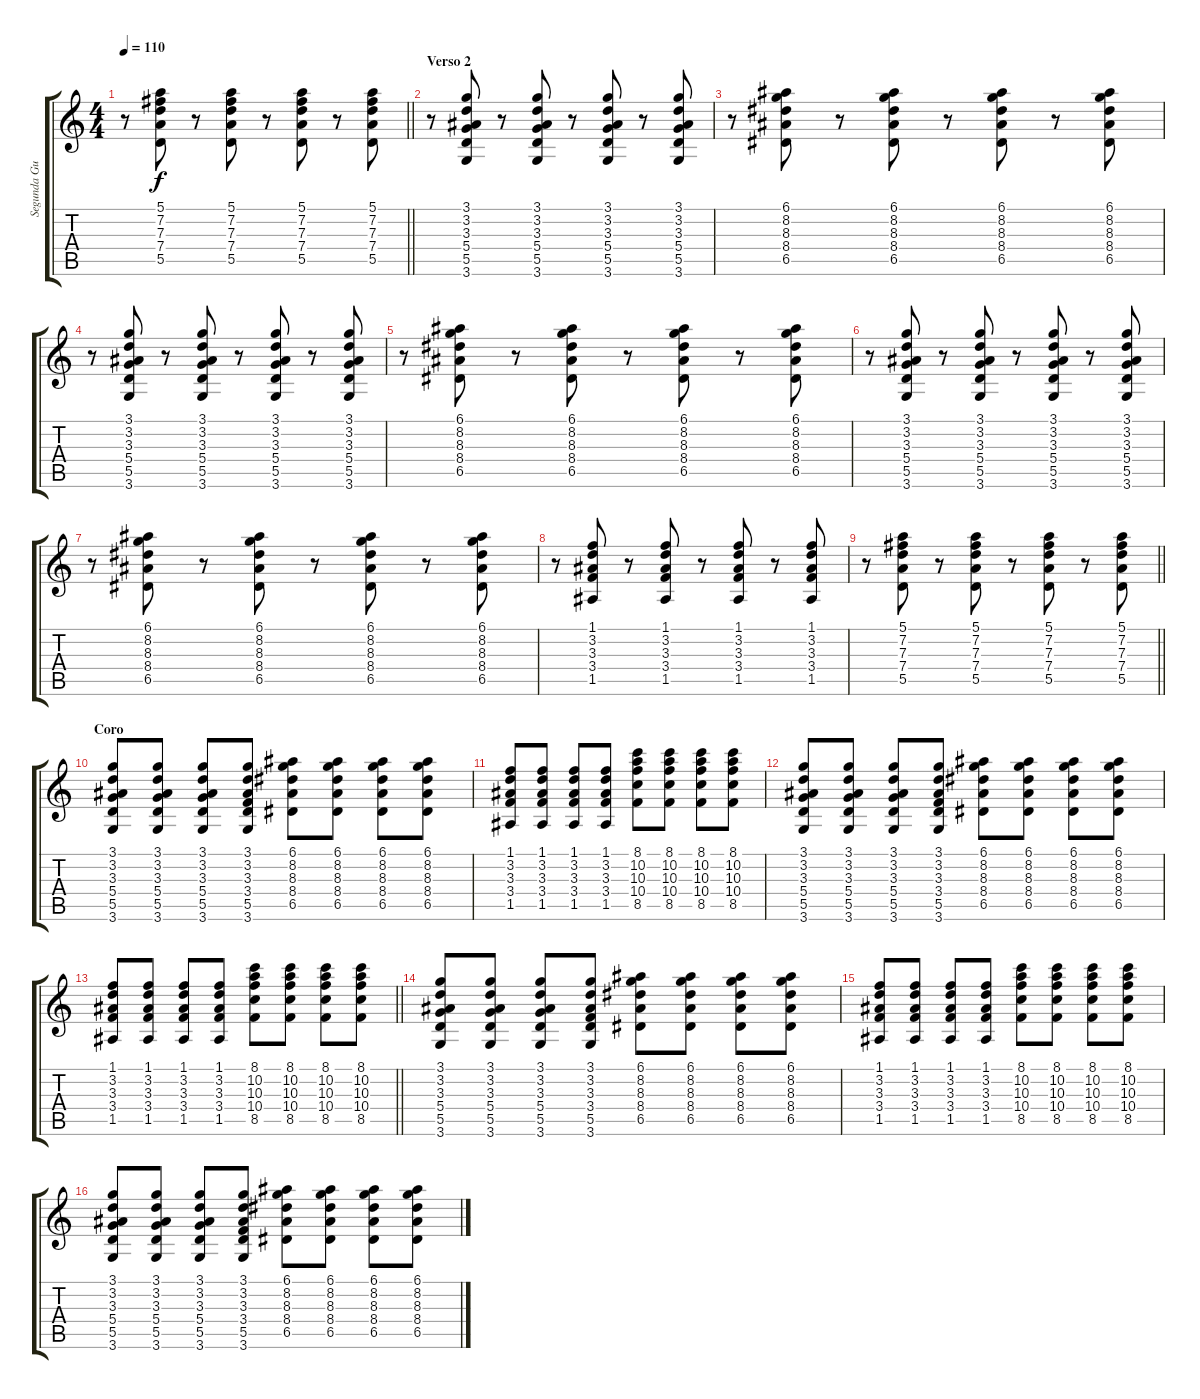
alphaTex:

\track ("Segunda Guitarra" "Segunda Gu") {instrument acousticguitarsteel}
\staff {score tabs}
\tuning (E4 B3 G3 D3 A2 E2) {hide}
\ts (4 4)
\tempo 110
\clef g2
\barLineRight lightlight
\ks c
r.8{dy f} (5.1 7.2 7.3 7.4 5.5).8 r.8 (5.1 7.2 7.3 7.4 5.5).8 r.8 (5.1 7.2 7.3 7.4 5.5).8 r.8 (5.1 7.2 7.3 7.4 5.5).8 |
\section ("" "Verso 2")
r.8 (3.1 3.2 3.3 5.4 5.5 3.6).8 r.8 (3.1 3.2 3.3 5.4 5.5 3.6).8 r.8 (3.1 3.2 3.3 5.4 5.5 3.6).8 r.8 (3.1 3.2 3.3 5.4 5.5 3.6).8 |
r.8 (6.1 8.2 8.3 8.4 6.5).8 r.8 (6.1 8.2 8.3 8.4 6.5).8 r.8 (6.1 8.2 8.3 8.4 6.5).8 r.8 (6.1 8.2 8.3 8.4 6.5).8 |
r.8 (3.1 3.2 3.3 5.4 5.5 3.6).8 r.8 (3.1 3.2 3.3 5.4 5.5 3.6).8 r.8 (3.1 3.2 3.3 5.4 5.5 3.6).8 r.8 (3.1 3.2 3.3 5.4 5.5 3.6).8 |
r.8 (6.1 8.2 8.3 8.4 6.5).8 r.8 (6.1 8.2 8.3 8.4 6.5).8 r.8 (6.1 8.2 8.3 8.4 6.5).8 r.8 (6.1 8.2 8.3 8.4 6.5).8 |
r.8 (3.1 3.2 3.3 5.4 5.5 3.6).8 r.8 (3.1 3.2 3.3 5.4 5.5 3.6).8 r.8 (3.1 3.2 3.3 5.4 5.5 3.6).8 r.8 (3.1 3.2 3.3 5.4 5.5 3.6).8 |
r.8 (6.1 8.2 8.3 8.4 6.5).8 r.8 (6.1 8.2 8.3 8.4 6.5).8 r.8 (6.1 8.2 8.3 8.4 6.5).8 r.8 (6.1 8.2 8.3 8.4 6.5).8 |
r.8 (1.1 3.2 3.3 3.4 1.5).8 r.8 (1.1 3.2 3.3 3.4 1.5).8 r.8 (1.1 3.2 3.3 3.4 1.5).8 r.8 (1.1 3.2 3.3 3.4 1.5).8 |
\barLineRight lightlight
r.8 (5.1 7.2 7.3 7.4 5.5).8 r.8 (5.1 7.2 7.3 7.4 5.5).8 r.8 (5.1 7.2 7.3 7.4 5.5).8 r.8 (5.1 7.2 7.3 7.4 5.5).8 |
\section ("" "Coro")
(3.1 3.2 3.3 5.4 5.5 3.6).8 (3.1 3.2 3.3 5.4 5.5 3.6).8 (3.1 3.2 3.3 5.4 5.5 3.6).8 (3.1 3.2 3.3 3.4 5.5 3.6).8 (6.1 8.2 8.3 8.4 6.5).8 (6.1 8.2 8.3 8.4 6.5).8 (6.1 8.2 8.3 8.4 6.5).8 (6.1 8.2 8.3 8.4 6.5).8 |
(1.1 3.2 3.3 3.4 1.5).8 (1.1 3.2 3.3 3.4 1.5).8 (1.1 3.2 3.3 3.4 1.5).8 (1.1 3.2 3.3 3.4 1.5).8 (8.1 10.2 10.3 10.4 8.5).8 (8.1 10.2 10.3 10.4 8.5).8 (8.1 10.2 10.3 10.4 8.5).8 (8.1 10.2 10.3 10.4 8.5).8 |
(3.1 3.2 3.3 5.4 5.5 3.6).8 (3.1 3.2 3.3 5.4 5.5 3.6).8 (3.1 3.2 3.3 5.4 5.5 3.6).8 (3.1 3.2 3.3 3.4 5.5 3.6).8 (6.1 8.2 8.3 8.4 6.5).8 (6.1 8.2 8.3 8.4 6.5).8 (6.1 8.2 8.3 8.4 6.5).8 (6.1 8.2 8.3 8.4 6.5).8 |
\barLineRight lightlight
(1.1 3.2 3.3 3.4 1.5).8 (1.1 3.2 3.3 3.4 1.5).8 (1.1 3.2 3.3 3.4 1.5).8 (1.1 3.2 3.3 3.4 1.5).8 (8.1 10.2 10.3 10.4 8.5).8 (8.1 10.2 10.3 10.4 8.5).8 (8.1 10.2 10.3 10.4 8.5).8 (8.1 10.2 10.3 10.4 8.5).8 |
\section ("" "")
(3.1 3.2 3.3 5.4 5.5 3.6).8 (3.1 3.2 3.3 5.4 5.5 3.6).8 (3.1 3.2 3.3 5.4 5.5 3.6).8 (3.1 3.2 3.3 3.4 5.5 3.6).8 (6.1 8.2 8.3 8.4 6.5).8 (6.1 8.2 8.3 8.4 6.5).8 (6.1 8.2 8.3 8.4 6.5).8 (6.1 8.2 8.3 8.4 6.5).8 |
(1.1 3.2 3.3 3.4 1.5).8 (1.1 3.2 3.3 3.4 1.5).8 (1.1 3.2 3.3 3.4 1.5).8 (1.1 3.2 3.3 3.4 1.5).8 (8.1 10.2 10.3 10.4 8.5).8 (8.1 10.2 10.3 10.4 8.5).8 (8.1 10.2 10.3 10.4 8.5).8 (8.1 10.2 10.3 10.4 8.5).8 |
(3.1 3.2 3.3 5.4 5.5 3.6).8 (3.1 3.2 3.3 5.4 5.5 3.6).8 (3.1 3.2 3.3 5.4 5.5 3.6).8 (3.1 3.2 3.3 3.4 5.5 3.6).8 (6.1 8.2 8.3 8.4 6.5).8 (6.1 8.2 8.3 8.4 6.5).8 (6.1 8.2 8.3 8.4 6.5).8 (6.1 8.2 8.3 8.4 6.5).8
